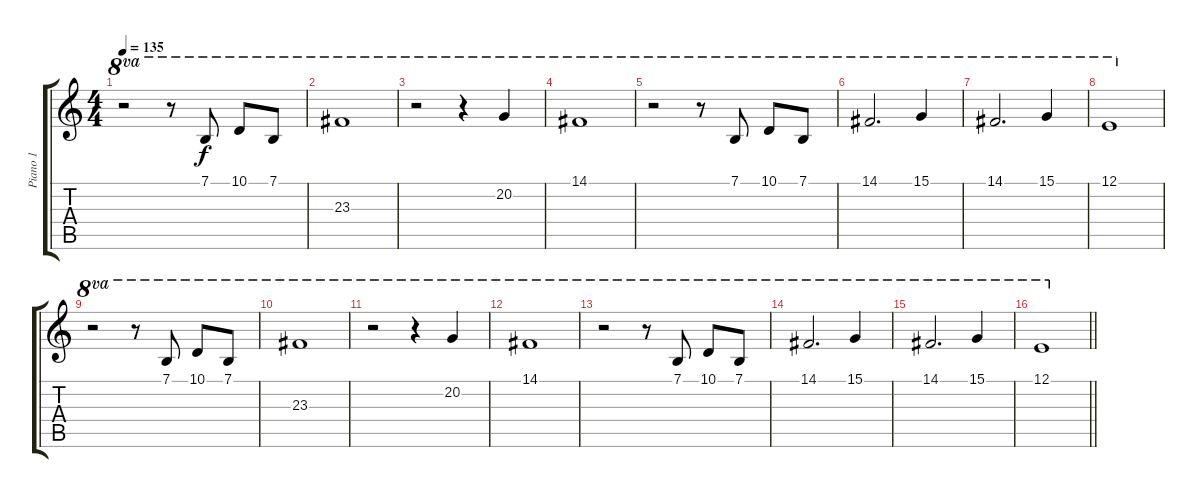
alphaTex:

\track ("Piano 1" "Piano 1") {instrument brightacousticpiano}
\staff {score tabs}
\tuning (E4 B3 G3 D3 A2 E2) {hide}
\ts (4 4)
\tempo 135
\clef g2
\ks c
r.2{ot 8va dy f} r.8{ot 8va} 7.1.8{ot 8va} 10.1.8{ot 8va} 7.1.8{ot 8va} |
23.3.1{ot 8va} |
r.2{ot 8va} r.4{ot 8va} 20.2.4{ot 8va} |
14.1.1{ot 8va} |
r.2{ot 8va} r.8{ot 8va} 7.1.8{ot 8va} 10.1.8{ot 8va} 7.1.8{ot 8va} |
14.1.2{d ot 8va} 15.1.4{ot 8va} |
14.1.2{d ot 8va} 15.1.4{ot 8va} |
12.1.1{ot 8va} |
r.2{ot 8va} r.8{ot 8va} 7.1.8{ot 8va} 10.1.8{ot 8va} 7.1.8{ot 8va} |
23.3.1{ot 8va} |
r.2{ot 8va} r.4{ot 8va} 20.2.4{ot 8va} |
14.1.1{ot 8va} |
r.2{ot 8va} r.8{ot 8va} 7.1.8{ot 8va} 10.1.8{ot 8va} 7.1.8{ot 8va} |
14.1.2{d ot 8va} 15.1.4{ot 8va} |
14.1.2{d ot 8va} 15.1.4{ot 8va} |
\barLineRight lightlight
12.1.1{ot 8va}
